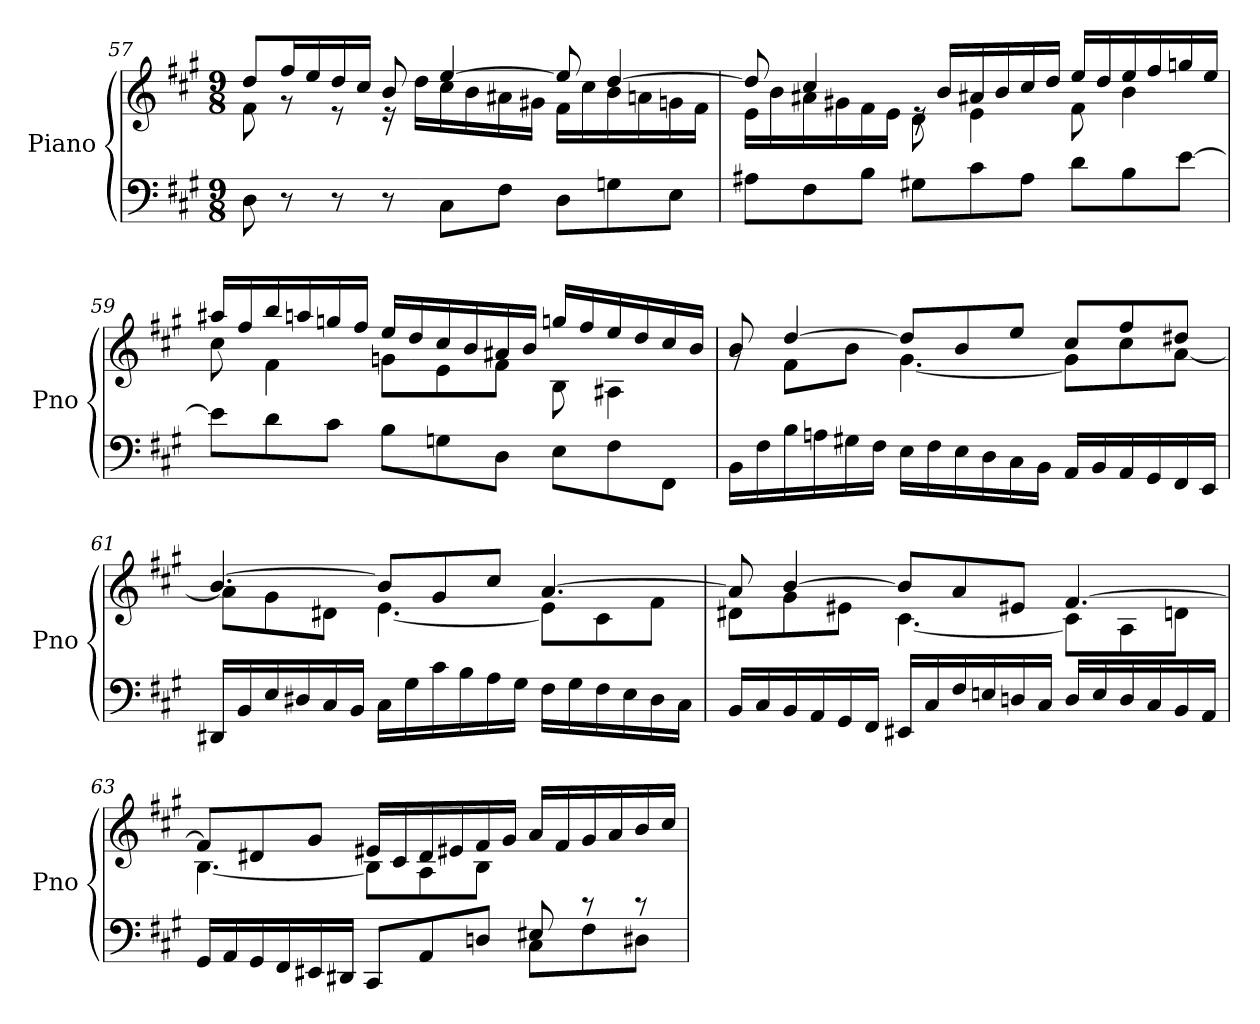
**kern	**kern
*part1	*part1
*staff2	*staff1
*I"Piano	*
*I'Pno	*
*clefF4	*clefG2
*k[f#c#g#]	*k[f#c#g#]
*M9/8	*M9/8
=57	=57
*	*^
8D\	8dd/L	8f#\
8r	16ff#/L	8r
.	16ee/	.
8r	16dd/	8r
.	16cc#/JJ	.
8r	8b/	16r
.	.	16dd\LL
8C#\L	[4ee/	16cc#\
.	.	16b\
8F#\J	.	16a#X\
.	.	16g#X\JJ
8D\L	8ee/]	16f#\LL
.	.	16cc#\
8Gn\	[4dd/	16b\
.	.	16an\
8E\J	.	16gn\
.	.	16f#\JJ
!!LO:LB:g=z	!!
=58	=58	=58
8A#X\L	8dd/]	16e\LL
.	.	16b\
8F#\	4cc#/	16a#X\
.	.	16g#X\
8B\J	.	16f#\
.	.	16e\JJ
8G#X\L	16re	8d\
.	16b/LL	.
8c#\	16a#X/	4e\
.	16b/	.
8A#\J	16cc#/	.
.	16dd/JJ	.
8d\L	16ee/LL	8f#\
.	16dd/	.
8B\	16ee/	4b\
.	16ff#/	.
[8e\J	16ggn/	.
.	16ee/JJ	.
=59	=59	=59
8e\L]	16aa#X/LL	8cc#\
.	16ff#/	.
8d\	16bb/	4f#\
.	16aan/	.
8c#\J	16ggn/	.
.	16ff#/JJ	.
8B\L	16ee/LL	8gn\L
.	16dd/	.
8Gn\	16cc#/	8e\
.	16b/	.
8D\J	16a#X/	8f#\J
.	16b/JJ	.
8E\L	16ggn/LL	8B\
.	16ff#/	.
8F#\	16ee/	4A#X\
.	16dd/	.
8FF#\J	16cc#/	.
.	16b/JJ	.
!!LO:PB:g=z	!!
=60	=60	=60
16BB\LL	8b/	8rg
16F#\	.	.
16B\	[4dd/	8f#\L
16An\	.	.
16G#X\	.	8b\J
16F#\JJ	.	.
16E\LL	8dd/L]	[4.g#\
16F#\	.	.
16E\	8b/	.
16D\	.	.
16C#\	8ee/J	.
16BB\JJ	.	.
16AA/LL	8cc#/L	8g#\L]
16BB/	.	.
16AA/	8ff#/	8cc#\
16GG#/	.	.
16FF#/	8dd#X/J	[8a\J
16EE/JJ	.	.
=61	=61	=61
16DD#X/LL	[4.b/	8a\L]
16BB/	.	.
16E/	.	8g#\
16D#X/	.	.
16C#/	.	8d#X\J
16BB/JJ	.	.
16C#\LL	8b/L]	[4.e\
16G#\	.	.
16c#\	8g#/	.
16B\	.	.
16A\	8cc#/J	.
16G#\JJ	.	.
16F#\LL	[4.a/	8e\L]
16G#\	.	.
16F#\	.	8c#\
16E\	.	.
16D#\	.	8f#\J
16C#\JJ	.	.
!!LO:LB:g=z	!!
=62	=62	=62
16BB/LL	8a/]	8d#X\L
16C#/	.	.
16BB/	[4b/	8g#\
16AA/	.	.
16GG#/	.	8e#X\J
16FF#/JJ	.	.
16EE#X/LL	8b/L]	[4.c#\
16C#/	.	.
16F#/	8a/	.
16En/	.	.
16Dn/	8e#X/J	.
16C#/JJ	.	.
16D/LL	[4.f#/	8c#\L]
16E/	.	.
16D/	.	8A\
16C#/	.	.
16BB/	.	8dn\J
16AA/JJ	.	.
=63	=63	=63
*^	*	*
2.ryy	16GG#/LL	8f#/L]	[4.B\
.	16AA/	.	.
.	16GG#/	8d#X/	.
.	16FF#/	.	.
.	16EE#X/	8g#/J	.
.	16DD#X/JJ	.	.
.	8CC#/L	16e#X/LL	8B\L]
.	.	16c#/	.
.	8AA/	16d#/	8A\
.	.	16e#X/	.
.	8Dn/J	16f#/	8B\J
.	.	16g#/JJ	.
8E#X/	8C#\L	16a/LL	8ryy
.	.	16f#/	.
4ryy	8F#\	16g#/	8rBB
.	.	16a/	.
.	8D#X\J	16b/	8rBB
.	.	16cc#/JJ	.
*v	*v	*	*
*	*v	*v
=	=
*-	*-
